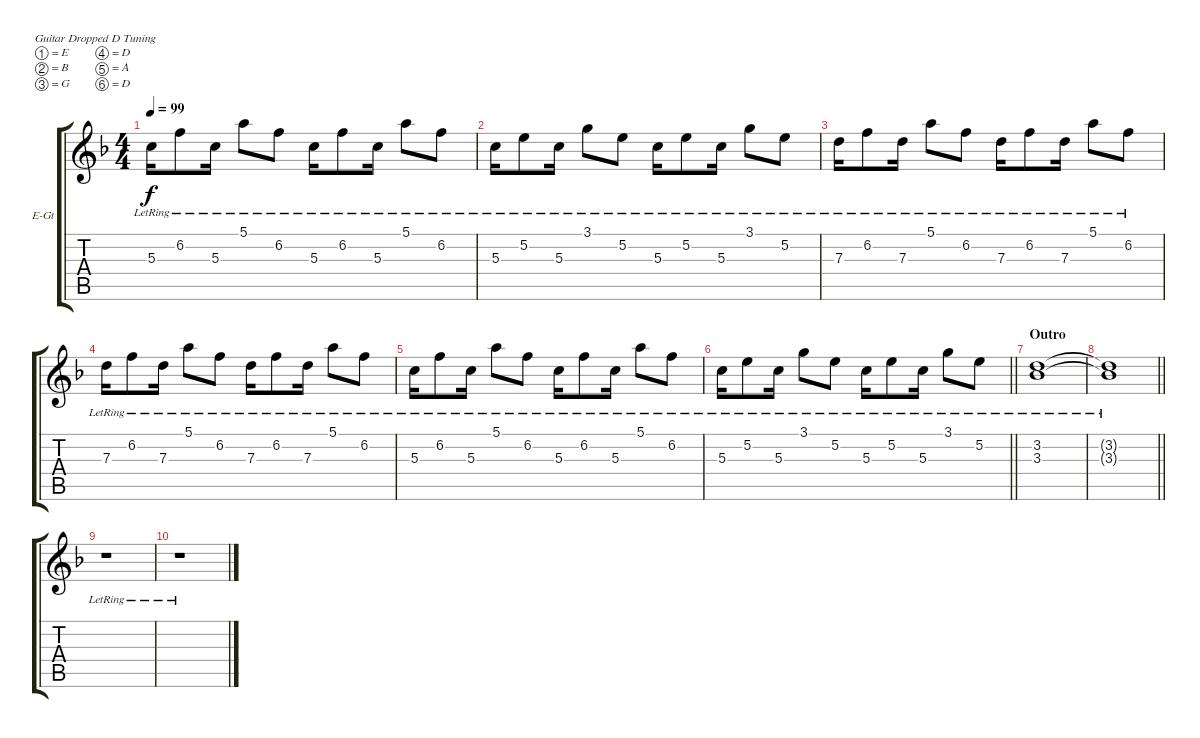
\bracketExtendMode groupsimilarinstruments
\firstSystemTrackNameOrientation horizontal
\otherSystemsTrackNameOrientation horizontal
\track ("Tom Thacker - Guitar 3 (lead)" "E-Gt") {instrument overdrivenguitar}
\staff {score tabs}
\tuning (E4 B3 G3 D3 A2 D2)
\ts (4 4)
\tempo 99
\clef g2
\ks f
5.3{lr}.16{dy f} 6.2{lr}.8 5.3{lr}.16 5.1{lr}.8 6.2{lr}.8 5.3{lr}.16 6.2{lr}.8 5.3{lr}.16 5.1{lr}.8 6.2{lr}.8 |
5.3{lr}.16 5.2{lr}.8 5.3{lr}.16 3.1{lr}.8 5.2{lr}.8 5.3{lr}.16 5.2{lr}.8 5.3{lr}.16 3.1{lr}.8 5.2{lr}.8 |
7.3{lr}.16 6.2{lr}.8 7.3{lr}.16 5.1{lr}.8 6.2{lr}.8 7.3{lr}.16 6.2{lr}.8 7.3{lr}.16 5.1{lr}.8 6.2{lr}.8 |
7.3{lr}.16 6.2{lr}.8 7.3{lr}.16 5.1{lr}.8 6.2{lr}.8 7.3{lr}.16 6.2{lr}.8 7.3{lr}.16 5.1{lr}.8 6.2{lr}.8 |
5.3{lr}.16 6.2{lr}.8 5.3{lr}.16 5.1{lr}.8 6.2{lr}.8 5.3{lr}.16 6.2{lr}.8 5.3{lr}.16 5.1{lr}.8 6.2{lr}.8 |
\barLineRight lightlight
5.3{lr}.16 5.2{lr}.8 5.3{lr}.16 3.1{lr}.8 5.2{lr}.8 5.3{lr}.16 5.2{lr}.8 5.3{lr}.16 3.1{lr}.8 5.2{lr}.8 |
\section ("" "Outro")
(3.2{lr} 3.3{lr}).1 |
\barLineRight lightlight
(3.2{lr t} 3.3{lr t}).1 |
r.1 |
r.1
